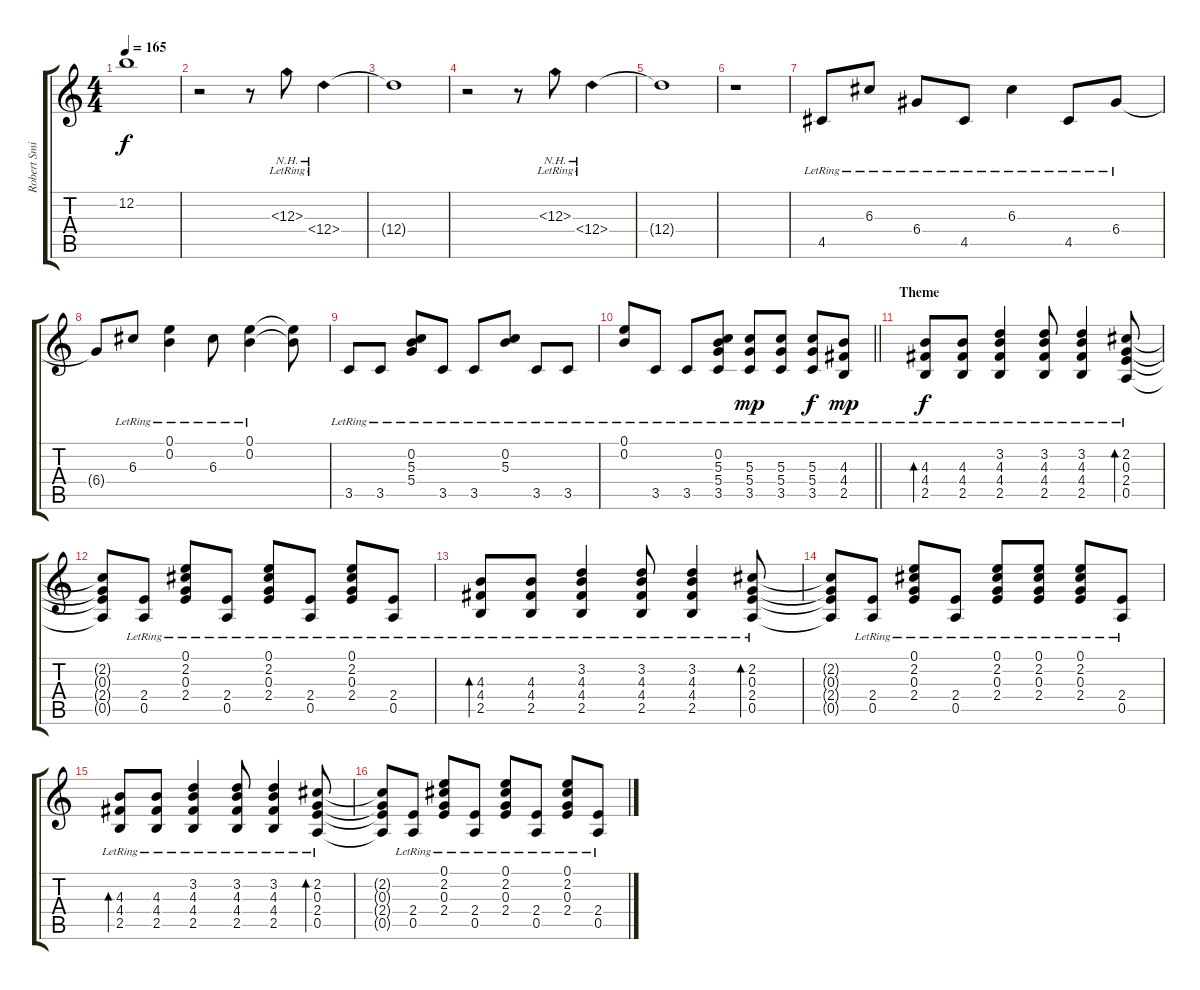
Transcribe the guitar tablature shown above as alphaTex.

\track ("Robert Smith 1" "Robert Smi") {instrument electricguitarclean}
\staff {score tabs}
\tuning (E4 B3 G3 D3 A2 E2) {hide}
\ts (4 4)
\tempo 165
\clef g2
\ks c
12.2{t}.1{dy f} |
r.2 r.8 12.3{nh lr}.8 12.4{nh lr}.4 |
12.4{t}.1 |
r.2 r.8 12.3{nh lr}.8 12.4{nh lr}.4 |
12.4{t}.1 |
r.1 |
4.5{lr}.8 6.3{lr}.8 6.4{lr}.8 4.5{lr}.8 6.3{lr}.4 4.5{lr}.8 6.4{lr}.8 |
6.4{t}.8 6.3{lr}.8 (0.1{lr} 0.2{lr}).4 6.3{lr}.8 (0.1{lr} 0.2{lr}).4 (0.1{t} 0.2{t}).8 |
3.5{lr}.8 3.5{lr}.8 (0.2{lr} 5.3{lr} 5.4{lr}).8 3.5{lr}.8 3.5{lr}.8 (0.2{lr} 5.3{lr}).8 3.5{lr}.8 3.5{lr}.8 |
\barLineRight lightlight
(0.1{lr} 0.2{lr}).8 3.5{lr}.8 3.5{lr}.8 (0.2{lr} 5.3{lr} 5.4{lr} 3.5{lr}).8 (5.3{lr} 5.4{lr} 3.5{lr}).8{dy mp} (5.3{lr} 5.4{lr} 3.5{lr}).8 (5.3{lr} 5.4{lr} 3.5{lr}).8{dy f} (4.3{lr} 4.4{lr} 2.5{lr}).8{dy mp} |
\section ("" "Theme")
(4.3{lr} 4.4{lr} 2.5{lr}).8{bd 240 dy f} (4.3{lr} 4.4{lr} 2.5{lr}).8 (3.2{lr} 4.3{lr} 4.4{lr} 2.5{lr}).4 (3.2{lr} 4.3{lr} 4.4{lr} 2.5{lr}).8 (3.2{lr} 4.3{lr} 4.4{lr} 2.5{lr}).4 (2.2{lr} 0.3{lr} 2.4{lr} 0.5{lr}).8{bd 120} |
(2.2{t} 0.3{t} 2.4{t} 0.5{t}).8 (2.4{lr} 0.5{lr}).8 (0.1{lr} 2.2{lr} 0.3{lr} 2.4{lr}).8 (2.4{lr} 0.5{lr}).8 (0.1{lr} 2.2{lr} 0.3{lr} 2.4{lr}).8 (2.4{lr} 0.5{lr}).8 (0.1{lr} 2.2{lr} 0.3{lr} 2.4{lr}).8 (2.4{lr} 0.5{lr}).8 |
(4.3{lr} 4.4{lr} 2.5{lr}).8{bd 240} (4.3{lr} 4.4{lr} 2.5{lr}).8 (3.2{lr} 4.3{lr} 4.4{lr} 2.5{lr}).4 (3.2{lr} 4.3{lr} 4.4{lr} 2.5{lr}).8 (3.2{lr} 4.3{lr} 4.4{lr} 2.5{lr}).4 (2.2{lr} 0.3{lr} 2.4{lr} 0.5{lr}).8{bd 120} |
(2.2{t} 0.3{t} 2.4{t} 0.5{t}).8 (2.4{lr} 0.5{lr}).8 (0.1{lr} 2.2{lr} 0.3{lr} 2.4{lr}).8 (2.4{lr} 0.5{lr}).8 (0.1{lr} 2.2{lr} 0.3{lr} 2.4{lr}).8 (0.1{lr} 2.2{lr} 0.3{lr} 2.4{lr}).8 (0.1{lr} 2.2{lr} 0.3{lr} 2.4{lr}).8 (2.4{lr} 0.5{lr}).8 |
(4.3{lr} 4.4{lr} 2.5{lr}).8{bd 240} (4.3{lr} 4.4{lr} 2.5{lr}).8 (3.2{lr} 4.3{lr} 4.4{lr} 2.5{lr}).4 (3.2{lr} 4.3{lr} 4.4{lr} 2.5{lr}).8 (3.2{lr} 4.3{lr} 4.4{lr} 2.5{lr}).4 (2.2{lr} 0.3{lr} 2.4{lr} 0.5{lr}).8{bd 120} |
(2.2{t} 0.3{t} 2.4{t} 0.5{t}).8 (2.4{lr} 0.5{lr}).8 (0.1{lr} 2.2{lr} 0.3{lr} 2.4{lr}).8 (2.4{lr} 0.5{lr}).8 (0.1{lr} 2.2{lr} 0.3{lr} 2.4{lr}).8 (2.4{lr} 0.5{lr}).8 (0.1{lr} 2.2{lr} 0.3{lr} 2.4{lr}).8 (2.4{lr} 0.5{lr}).8
